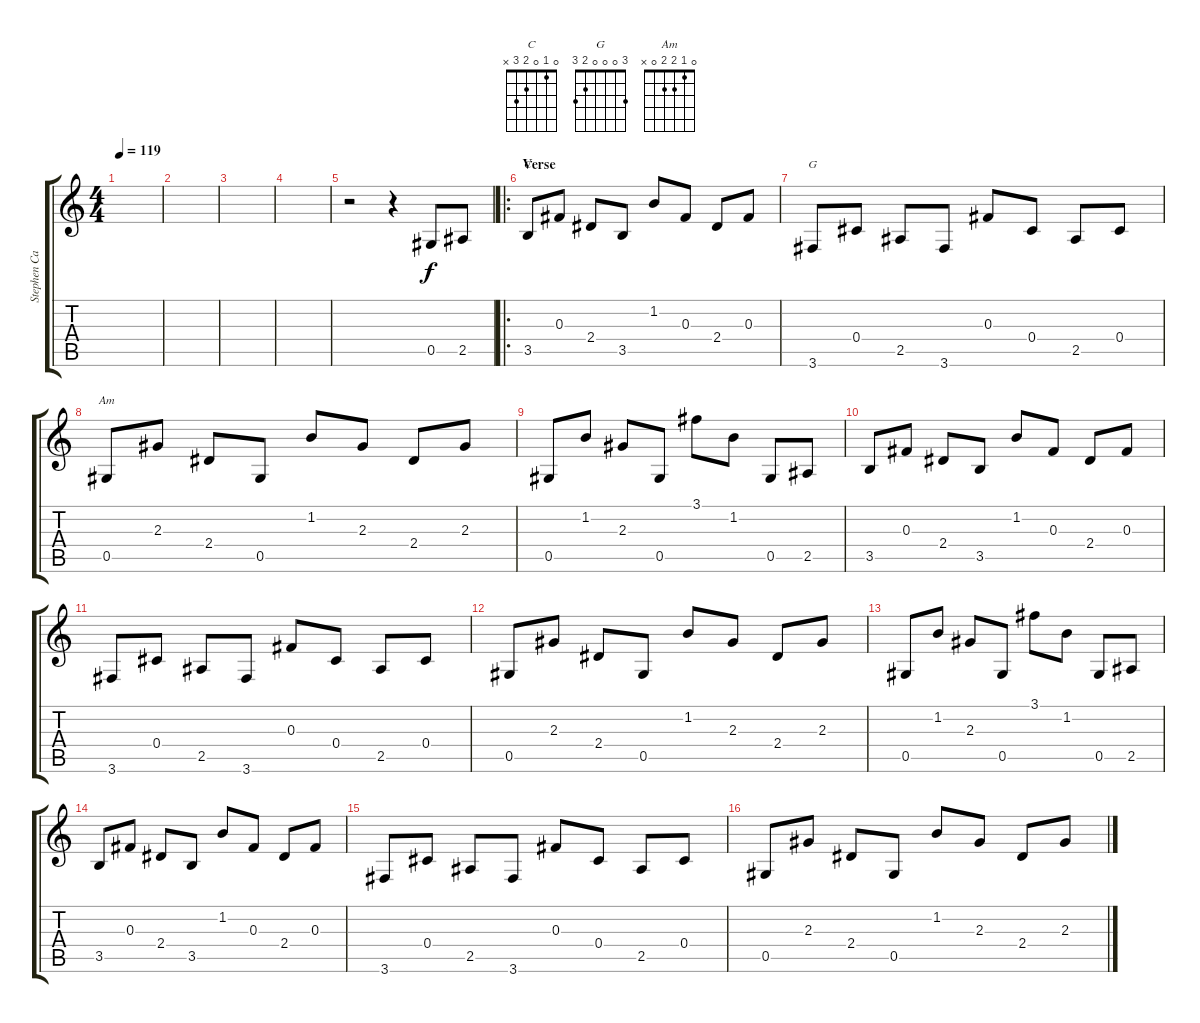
\track ("Stephen Carpenter" "Stephen Ca") {instrument distortionguitar}
\staff {score tabs}
\tuning (Eb4 Bb3 Gb3 Db3 Ab2 Eb2) {hide}
\chord ("C" 0 1 0 2 3 x)
\chord ("G" 3 0 0 0 2 3)
\chord ("Am" 0 1 2 2 0 x)
\ts (4 4)
\tempo 119
\clef g2
\ks c
|
|
|
|
r.2 r.4 0.5.8 2.5.8 |
\ro
\section ("" "Verse")
3.5.8{ch "C"} 0.3.8 2.4.8 3.5.8 1.2.8 0.3.8 2.4.8 0.3.8 |
3.6.8{ch "G"} 0.4.8 2.5.8 3.6.8 0.3.8 0.4.8 2.5.8 0.4.8 |
0.5.8{ch "Am"} 2.3.8 2.4.8 0.5.8 1.2.8 2.3.8 2.4.8 2.3.8 |
0.5.8 1.2.8 2.3.8 0.5.8 3.1.8 1.2.8 0.5.8 2.5.8 |
3.5.8 0.3.8 2.4.8 3.5.8 1.2.8 0.3.8 2.4.8 0.3.8 |
3.6.8 0.4.8 2.5.8 3.6.8 0.3.8 0.4.8 2.5.8 0.4.8 |
0.5.8 2.3.8 2.4.8 0.5.8 1.2.8 2.3.8 2.4.8 2.3.8 |
0.5.8 1.2.8 2.3.8 0.5.8 3.1.8 1.2.8 0.5.8 2.5.8 |
3.5.8 0.3.8 2.4.8 3.5.8 1.2.8 0.3.8 2.4.8 0.3.8 |
3.6.8 0.4.8 2.5.8 3.6.8 0.3.8 0.4.8 2.5.8 0.4.8 |
0.5.8 2.3.8 2.4.8 0.5.8 1.2.8 2.3.8 2.4.8 2.3.8
